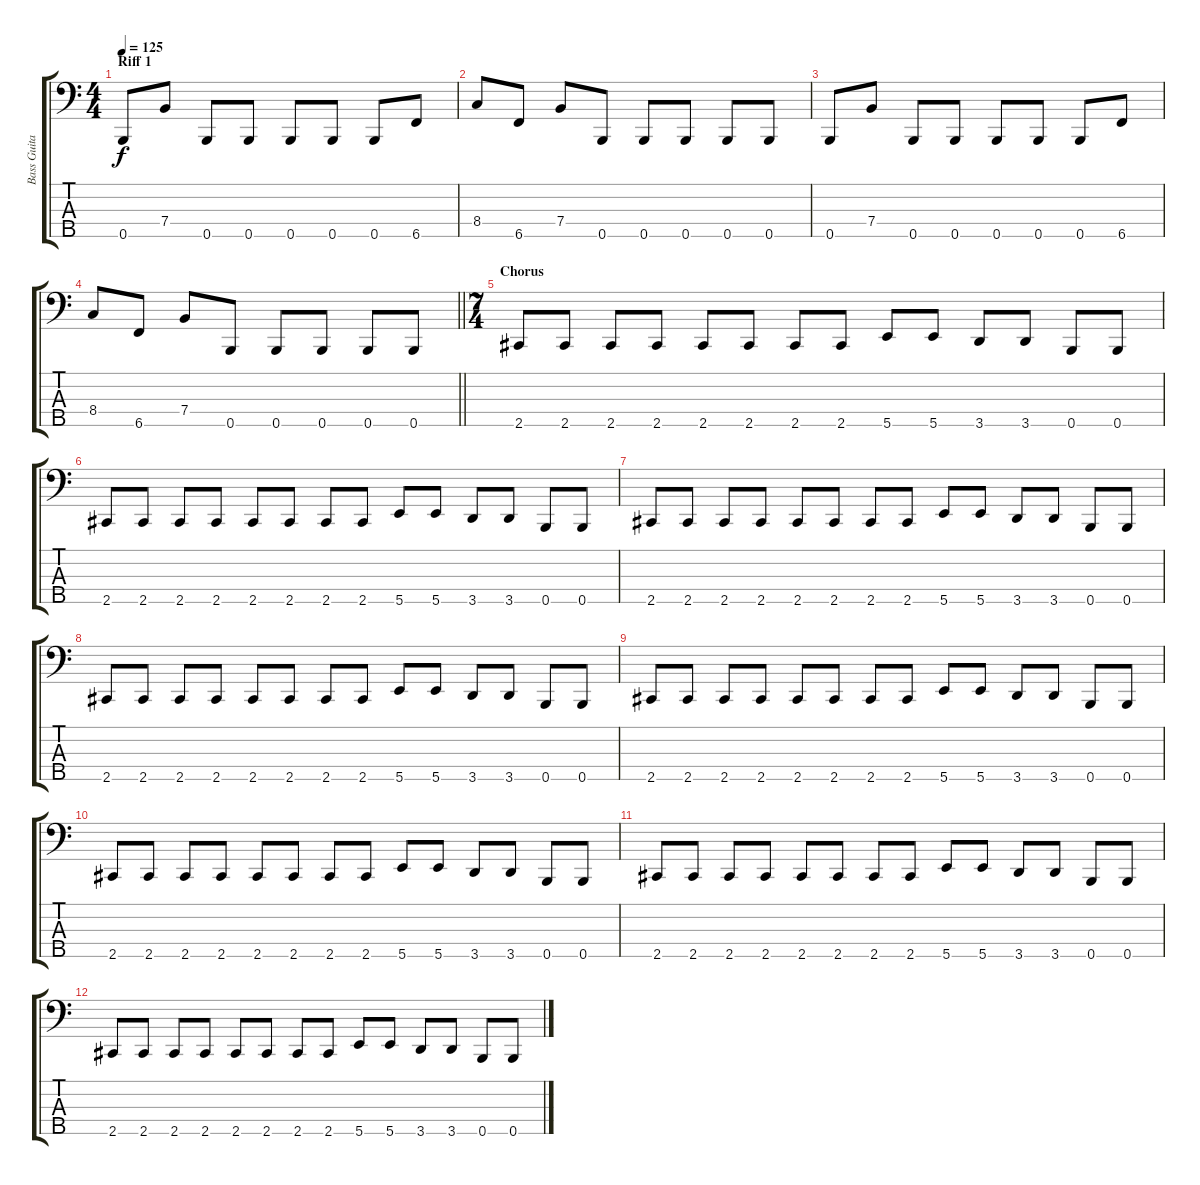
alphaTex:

\track ("Bass Guitar" "Bass Guita") {instrument electricbasspick}
\staff {score tabs}
\tuning (G2 D2 A1 E1 B0) {hide}
\ts (4 4)
\section ("" "Riff 1")
\tempo 125
\clef f4
\ks c
0.5.8{dy f} 7.4.8 0.5.8 0.5.8 0.5.8 0.5.8 0.5.8 6.5.8 |
8.4.8 6.5.8 7.4.8 0.5.8 0.5.8 0.5.8 0.5.8 0.5.8 |
0.5.8 7.4.8 0.5.8 0.5.8 0.5.8 0.5.8 0.5.8 6.5.8 |
\barLineRight lightlight
8.4.8 6.5.8 7.4.8 0.5.8 0.5.8 0.5.8 0.5.8 0.5.8 |
\ts (7 4)
\section ("" "Chorus")
2.5.8 2.5.8 2.5.8 2.5.8 2.5.8 2.5.8 2.5.8 2.5.8 5.5.8 5.5.8 3.5.8 3.5.8 0.5.8 0.5.8 |
2.5.8 2.5.8 2.5.8 2.5.8 2.5.8 2.5.8 2.5.8 2.5.8 5.5.8 5.5.8 3.5.8 3.5.8 0.5.8 0.5.8 |
2.5.8 2.5.8 2.5.8 2.5.8 2.5.8 2.5.8 2.5.8 2.5.8 5.5.8 5.5.8 3.5.8 3.5.8 0.5.8 0.5.8 |
2.5.8 2.5.8 2.5.8 2.5.8 2.5.8 2.5.8 2.5.8 2.5.8 5.5.8 5.5.8 3.5.8 3.5.8 0.5.8 0.5.8 |
2.5.8 2.5.8 2.5.8 2.5.8 2.5.8 2.5.8 2.5.8 2.5.8 5.5.8 5.5.8 3.5.8 3.5.8 0.5.8 0.5.8 |
2.5.8 2.5.8 2.5.8 2.5.8 2.5.8 2.5.8 2.5.8 2.5.8 5.5.8 5.5.8 3.5.8 3.5.8 0.5.8 0.5.8 |
2.5.8 2.5.8 2.5.8 2.5.8 2.5.8 2.5.8 2.5.8 2.5.8 5.5.8 5.5.8 3.5.8 3.5.8 0.5.8 0.5.8 |
2.5.8 2.5.8 2.5.8 2.5.8 2.5.8 2.5.8 2.5.8 2.5.8 5.5.8 5.5.8 3.5.8 3.5.8 0.5.8 0.5.8
